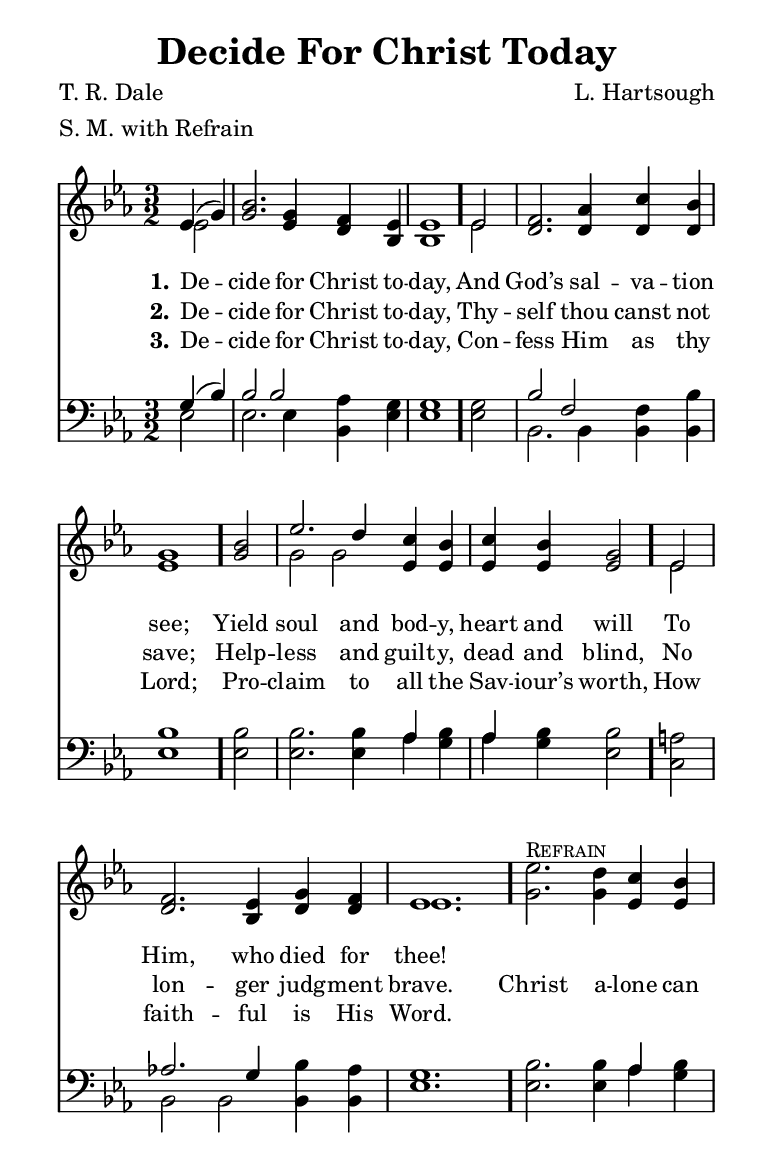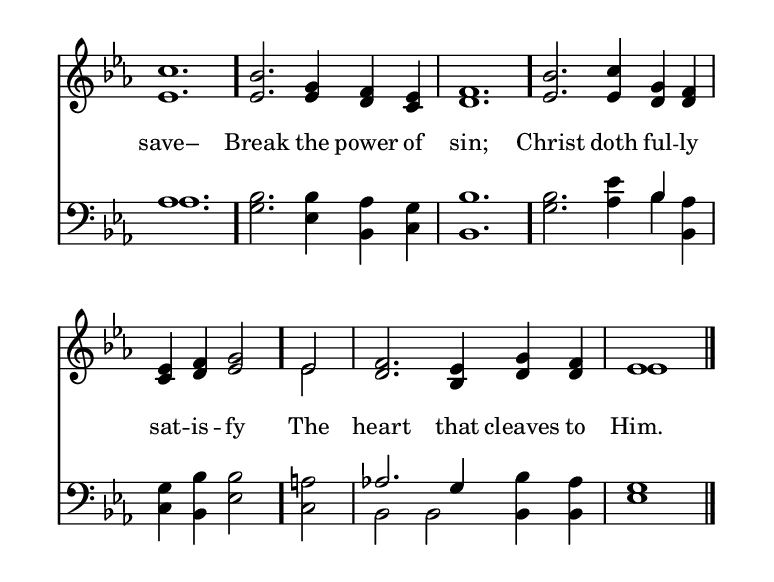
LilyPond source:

\include "common/global.ily"
\paper {
  \include "common/paper.ily"
  %ragged-bottom = ##t
  %ragged-last-bottom = ##t
  %systems-per-page = ##f
  %page-count = ##f
}

\header{
  %gospel
  hymnnumber = "79"
  title = "Decide For Christ Today"
  tunename = "Welcome Voice"
  meter = "S. M. with Refrain"
  poet = "T. R. Dale"
  composer = "L. Hartsough"
  %copyright = ""
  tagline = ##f
}

% for fermata in MIDI
ta = { \tempo 4=140 }
tb = { \tempo 4=70  }

patternAA = { c4( c4) | c2. c4 c4 c4 | c1 }
patternAB = { c2      | c2. c4 c4 c4 | c1 }
patternAC = { c4( c4) | c2  c2 c4 c4 | c1 }

patternBA = { \patternAB }
patternBB = { c2 | c2 c2 c4 c4 | c1 }

patternCA = { c2 | c2. c4 c4 c4 | c4 c4 c2 }
patternCB = { c2 | c2  c2 c4 c4 | c4 c4 c2 }

patternDA = { c2 | c2. c4 c4 c4 | c1. }
patternDB = { c2 | c2  c2 c4 c4 | c1. }

patternEA = { c2. c4 c4 c4 | c1. }

patternFA = { c2. c4 c4 c4 | c4 c4 c2 }

patternGA = { c2 | c2. c4 c4 c4 | c1 }
patternGB = { c2 | c2  c2 c4 c4 | c1 }

global = {
  \include "common/overrides.ily"
  \override Staff.TimeSignature.style = #'numbered
  \time 3/2
  \override Score.MetronomeMark.transparent = ##t % hide all fermata changes too
  \ta
  \key ees \major
  \partial 2
  \autoBeamOff
}

notesSoprano = {
\global
\relative c' {

  \changePitch \patternAA { ees g | bes g f ees | ees }
  \changePitch \patternBA { ees | f aes c bes | g }
  \changePitch \patternCA { bes | ees d c bes | c bes g }
  \changePitch \patternDA { ees | f ees g f | ees }

  << s^\markup { \small \caps "Refrain" }
  \changePitch \patternEA { ees' d c bes | c } >>
  \changePitch \patternEA { bes g f ees | f }
  \changePitch \patternFA { bes c g f | ees f g }
  \changePitch \patternGA { ees | f ees g f | ees }

  \bar "|."

}
}

notesAlto = {
\global
\relative e' {

  \changePitch \patternAB { ees | g ees d bes | bes }
  \changePitch \patternBA { ees | d d d d | ees }
  \changePitch \patternCB { g | g g ees ees | ees ees ees }
  \changePitch \patternDA { ees | d bes d d | ees }

  \changePitch \patternEA { g g ees ees | ees }
  \changePitch \patternEA { ees ees d c | d }
  \changePitch \patternFA { ees ees d d | c d ees }
  \changePitch \patternGA { ees | d bes d d | ees }

}
}

notesTenor = {
\global
\relative a {

  \changePitch \patternAC { g bes | bes bes aes g | g }
  \changePitch \patternBB { g | bes f f bes | bes }
  \changePitch \patternCA { bes | bes bes aes bes | aes bes bes }
  \changePitch \patternDA { a | aes! g bes aes | g }

  \changePitch \patternEA { bes bes aes bes | aes }
  \changePitch \patternEA { bes bes aes g | bes }
  \changePitch \patternFA { bes ees bes aes | g bes bes }
  \changePitch \patternGA { a | aes! g bes aes | g }

}
}

notesBass = {
\global
\relative f {

  \changePitch \patternAB { ees | ees ees bes ees | ees }
  \changePitch \patternBA { ees | bes bes bes bes | ees }
  \changePitch \patternCA { ees | ees ees aes g | aes g ees }
  \changePitch \patternDB { c | bes bes bes bes | ees }

  \changePitch \patternEA { ees ees aes g | aes }
  \changePitch \patternEA { g ees bes c | bes }
  \changePitch \patternFA { g' aes bes bes, | c bes ees }
  \changePitch \patternGB { c | bes bes bes bes | ees }

}
}

Refrain = \lyricmode {

Christ a -- lone can save– \bar "."
Break the power of sin; \bar "."
Christ doth ful -- ly sat -- is -- fy \bar "."
The heart that cleaves to Him. \bar "."

}

wordsA = \lyricmode {
\set stanza = "1."

De -- cide for Christ to -- day, \bar "."
And God’s sal -- va -- tion see; \bar "." \eogbreak
Yield soul and bod -- y, heart and will \bar "."
To Him, who died for thee! \bar "." \eogbreak

}

wordsB = \lyricmode {
\set stanza = "2."

De -- cide for Christ to -- day,
Thy -- self thou canst not save;
Help -- less and guilt -- y, dead and blind,
No lon -- ger judg -- ment brave.

\Refrain

}

wordsC = \lyricmode {
\set stanza = "3."

De -- cide for Christ to -- day,
Con -- fess Him as thy Lord;
Pro -- claim to all the Sav -- iour’s worth,
How faith -- ful is His Word.

}

\score {
  \context ChoirStaff <<
    \context Staff = upper <<
      \set Staff.autoBeaming = ##f
      \set ChoirStaff.systemStartDelimiter = #'SystemStartBar
      \set ChoirStaff.printPartCombineTexts = ##f
      \partcombine #'(2 . 9) \notesSoprano \notesAlto
      \context NullVoice = sopranos { \voiceOne << \notesSoprano >> }
      \context NullVoice = altos { \voiceTwo << \notesAlto >> }
      \context Lyrics = one   \lyricsto sopranos \wordsA
      \context Lyrics = two   \lyricsto sopranos \wordsB
      \context Lyrics = three \lyricsto sopranos \wordsC
    >>
    \context Staff = men <<
      \set Staff.autoBeaming = ##f
      \clef bass
      \set ChoirStaff.printPartCombineTexts = ##f
      \partcombine #'(2 . 9) \notesTenor \notesBass
      \context NullVoice = tenors { \voiceOne << \notesTenor >> }
      \context NullVoice = basses { \voiceTwo << \notesBass >> }
    >>
  >>
  \layout {
    \include "common/layout.ily"
  }
  \midi{
    \include "common/midi.ily"
  }
}

\version "2.19.49"  % necessary for upgrading to future LilyPond versions.

% vi:set et ts=2 sw=2 ai nocindent syntax=lilypond:
